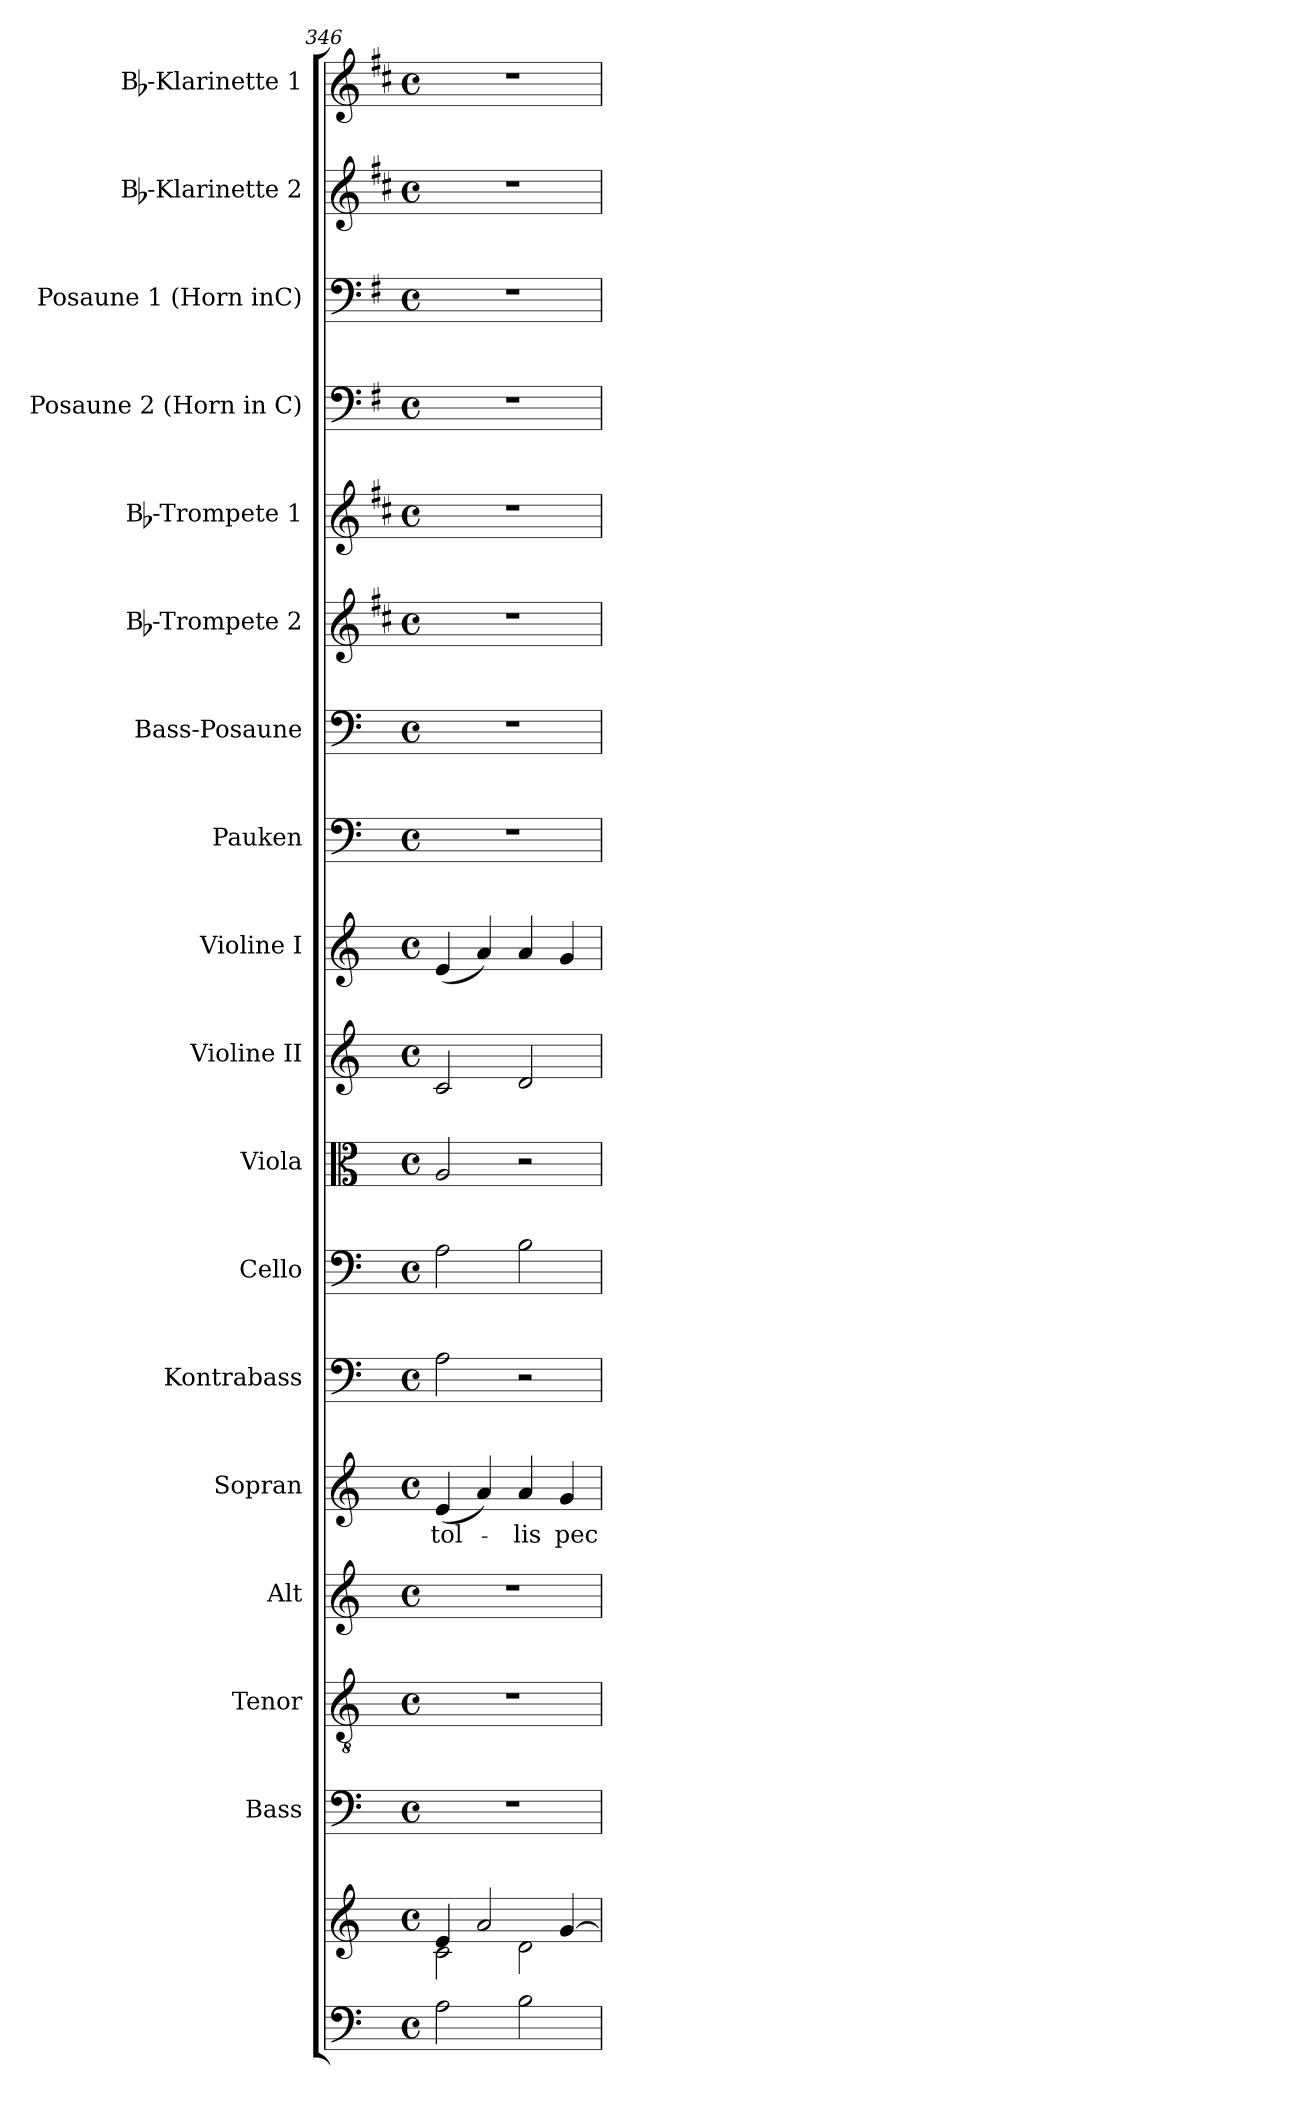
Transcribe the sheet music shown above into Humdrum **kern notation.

**kern	**kern	**kern	**kern	**kern	**kern	**text	**kern	**kern	**kern	**kern	**kern	**kern	**kern	**kern	**kern	**kern	**kern	**kern	**kern
*part18	*part18	*part17	*part16	*part15	*part14	*part14	*part13	*part12	*part11	*part10	*part9	*part8	*part7	*part6	*part5	*part4	*part3	*part2	*part1
*staff19	*staff18	*staff17	*staff16	*staff15	*staff14	*staff14	*staff13	*staff12	*staff11	*staff10	*staff9	*staff8	*staff7	*staff6	*staff5	*staff4	*staff3	*staff2	*staff1
*	*	*I"Bass	*I"Tenor	*I"Alt	*I"Sopran	*	*I"Kontrabass	*I"Cello	*I"Viola	*I"Violine II	*I"Violine I	*I"Pauken	*I"Bass-Posaune	*I"Bb-Trompete 2	*I"Bb-Trompete 1	*I"Posaune 2 (Horn in C)	*I"Posaune 1 (Horn inC)	*I"Bb-Klarinette 2	*I"Bb-Klarinette 1
*	*	*I'B.	*I'T.	*I'A.	*I'S.	*	*I'Kb.	*	*I'Vla.	*I'Vl. II	*I'Vl. I	*I'Pk.	*I'B-Pos.	*I'Bb Trp. 2	*I'Bb Trp. 1	*I'Pos. 2	*I'Pos. 1	*I'Bb Kl. 2	*I'Bb Kl. 1
*clefF4	*clefG2	*clefF4	*clefGv2	*clefG2	*clefG2	*	*clefF4	*clefF4	*clefC3	*clefG2	*clefG2	*clefF4	*clefF4	*clefG2	*clefG2	*clefF4	*clefF4	*clefG2	*clefG2
*	*	*	*	*	*	*	*ITrd7c12	*	*	*	*	*	*	*ITrd1c2	*ITrd1c2	*ITrd4c7	*ITrd4c7	*ITrd1c2	*ITrd1c2
*k[]	*k[]	*k[]	*k[]	*k[]	*k[]	*	*k[]	*k[]	*k[]	*k[]	*k[]	*k[]	*k[]	*k[]	*k[]	*k[]	*k[]	*k[]	*k[]
*C:	*C:	*C:	*C:	*C:	*C:	*	*C:	*C:	*C:	*C:	*C:	*C:	*C:	*C:	*C:	*C:	*C:	*C:	*C:
*M4/4	*M4/4	*M4/4	*M4/4	*M4/4	*M4/4	*	*M4/4	*M4/4	*M4/4	*M4/4	*M4/4	*M4/4	*M4/4	*M4/4	*M4/4	*M4/4	*M4/4	*M4/4	*M4/4
*met(c)	*met(c)	*met(c)	*met(c)	*met(c)	*met(c)	*	*met(c)	*met(c)	*met(c)	*met(c)	*met(c)	*met(c)	*met(c)	*met(c)	*met(c)	*met(c)	*met(c)	*met(c)	*met(c)
=346	=346	=346	=346	=346	=346	=346	=346	=346	=346	=346	=346	=346	=346	=346	=346	=346	=346	=346	=346
*	*^	*	*	*	*	*	*	*	*	*	*	*	*	*	*	*	*	*	*
!	!	!	!	!	!	!	!LO:LY:b	!	!	!	!	!	!	!	!	!	!	!	!	!
2A\	4e/	2c\	1r	1r	1r	(<4e/	tol-	2AA\	2A\	2A/	2c/	(<4e/	1r	1r	1r	1r	1r	1r	1r	1r
.	2a/	.	.	.	.	4a/)	.	.	.	.	.	4a/)	.	.	.	.	.	.	.	.
!	!	!	!	!	!	!	!LO:LY:b	!	!	!	!	!	!	!	!	!	!	!	!	!
2B\	.	2d\	.	.	.	4a/	-lis	2r	2B\	2r	2d/	4a/	.	.	.	.	.	.	.	.
!	!	!	!	!	!	!	!LO:LY:b	!	!	!	!	!	!	!	!	!	!	!	!	!
.	[>4g/	.	.	.	.	4g/	pec-	.	.	.	.	4g/	.	.	.	.	.	.	.	.
*	*v	*v	*	*	*	*	*	*	*	*	*	*	*	*	*	*	*	*	*	*
=	=	=	=	=	=	=	=	=	=	=	=	=	=	=	=	=	=	=	=
*-	*-	*-	*-	*-	*-	*-	*-	*-	*-	*-	*-	*-	*-	*-	*-	*-	*-	*-	*-
